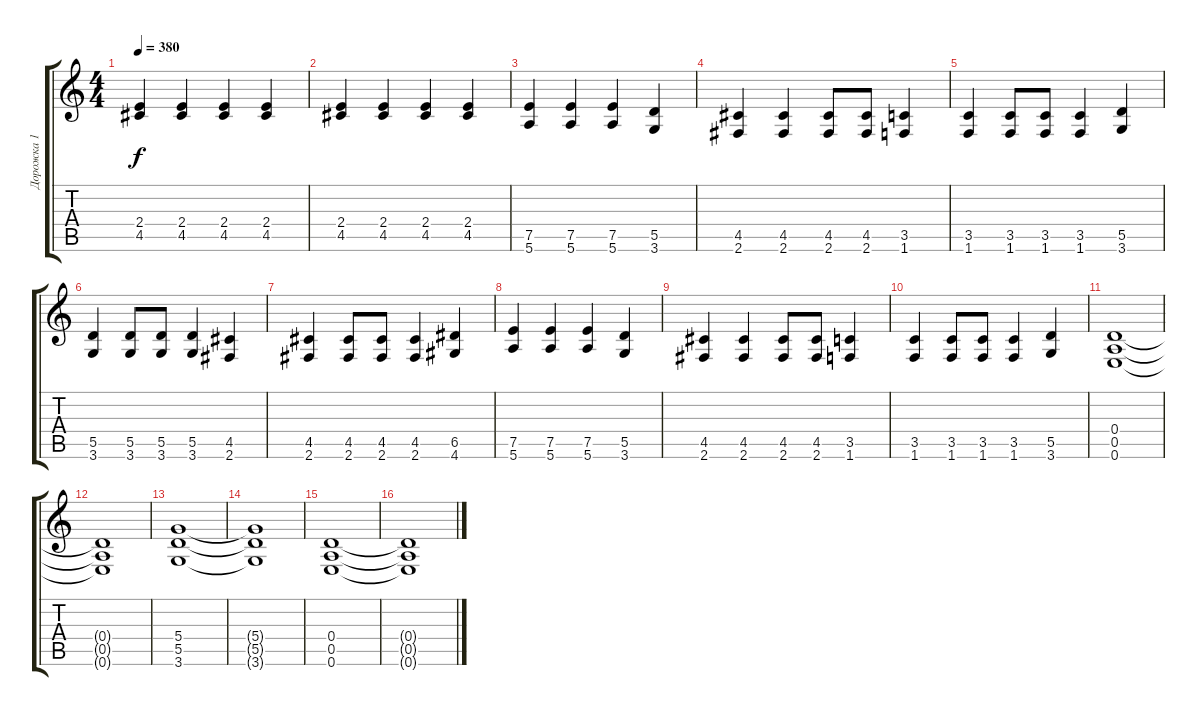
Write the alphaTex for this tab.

\track ("Дорожка 1" "Дорожка 1") {instrument distortionguitar}
\staff {score tabs}
\tuning (E4 B3 G3 D3 A2 E2) {hide}
\ts (4 4)
\tempo 380
\clef g2
\ks c
(2.4 4.5).4{dy f} (2.4 4.5).4 (2.4 4.5).4 (2.4 4.5).4 |
(2.4 4.5).4 (2.4 4.5).4 (2.4 4.5).4 (2.4 4.5).4 |
(7.5 5.6).4 (7.5 5.6).4 (7.5 5.6).4 (5.5 3.6).4 |
(4.5 2.6).4 (4.5 2.6).4 (4.5 2.6).8 (4.5 2.6).8 (3.5 1.6).4 |
(3.5 1.6).4 (3.5 1.6).8 (3.5 1.6).8 (3.5 1.6).4 (5.5 3.6).4 |
(5.5 3.6).4 (5.5 3.6).8 (5.5 3.6).8 (5.5 3.6).4 (4.5 2.6).4 |
(4.5 2.6).4 (4.5 2.6).8 (4.5 2.6).8 (4.5 2.6).4 (6.5 4.6).4 |
(7.5 5.6).4 (7.5 5.6).4 (7.5 5.6).4 (5.5 3.6).4 |
(4.5 2.6).4 (4.5 2.6).4 (4.5 2.6).8 (4.5 2.6).8 (3.5 1.6).4 |
(3.5 1.6).4 (3.5 1.6).8 (3.5 1.6).8 (3.5 1.6).4 (5.5 3.6).4 |
(0.4 0.5 0.6).1 |
(0.4{t} 0.5{t} 0.6{t}).1 |
(5.4 5.5 3.6).1 |
(5.4{t} 5.5{t} 3.6{t}).1 |
(0.4 0.5 0.6).1 |
(0.4{t} 0.5{t} 0.6{t}).1
